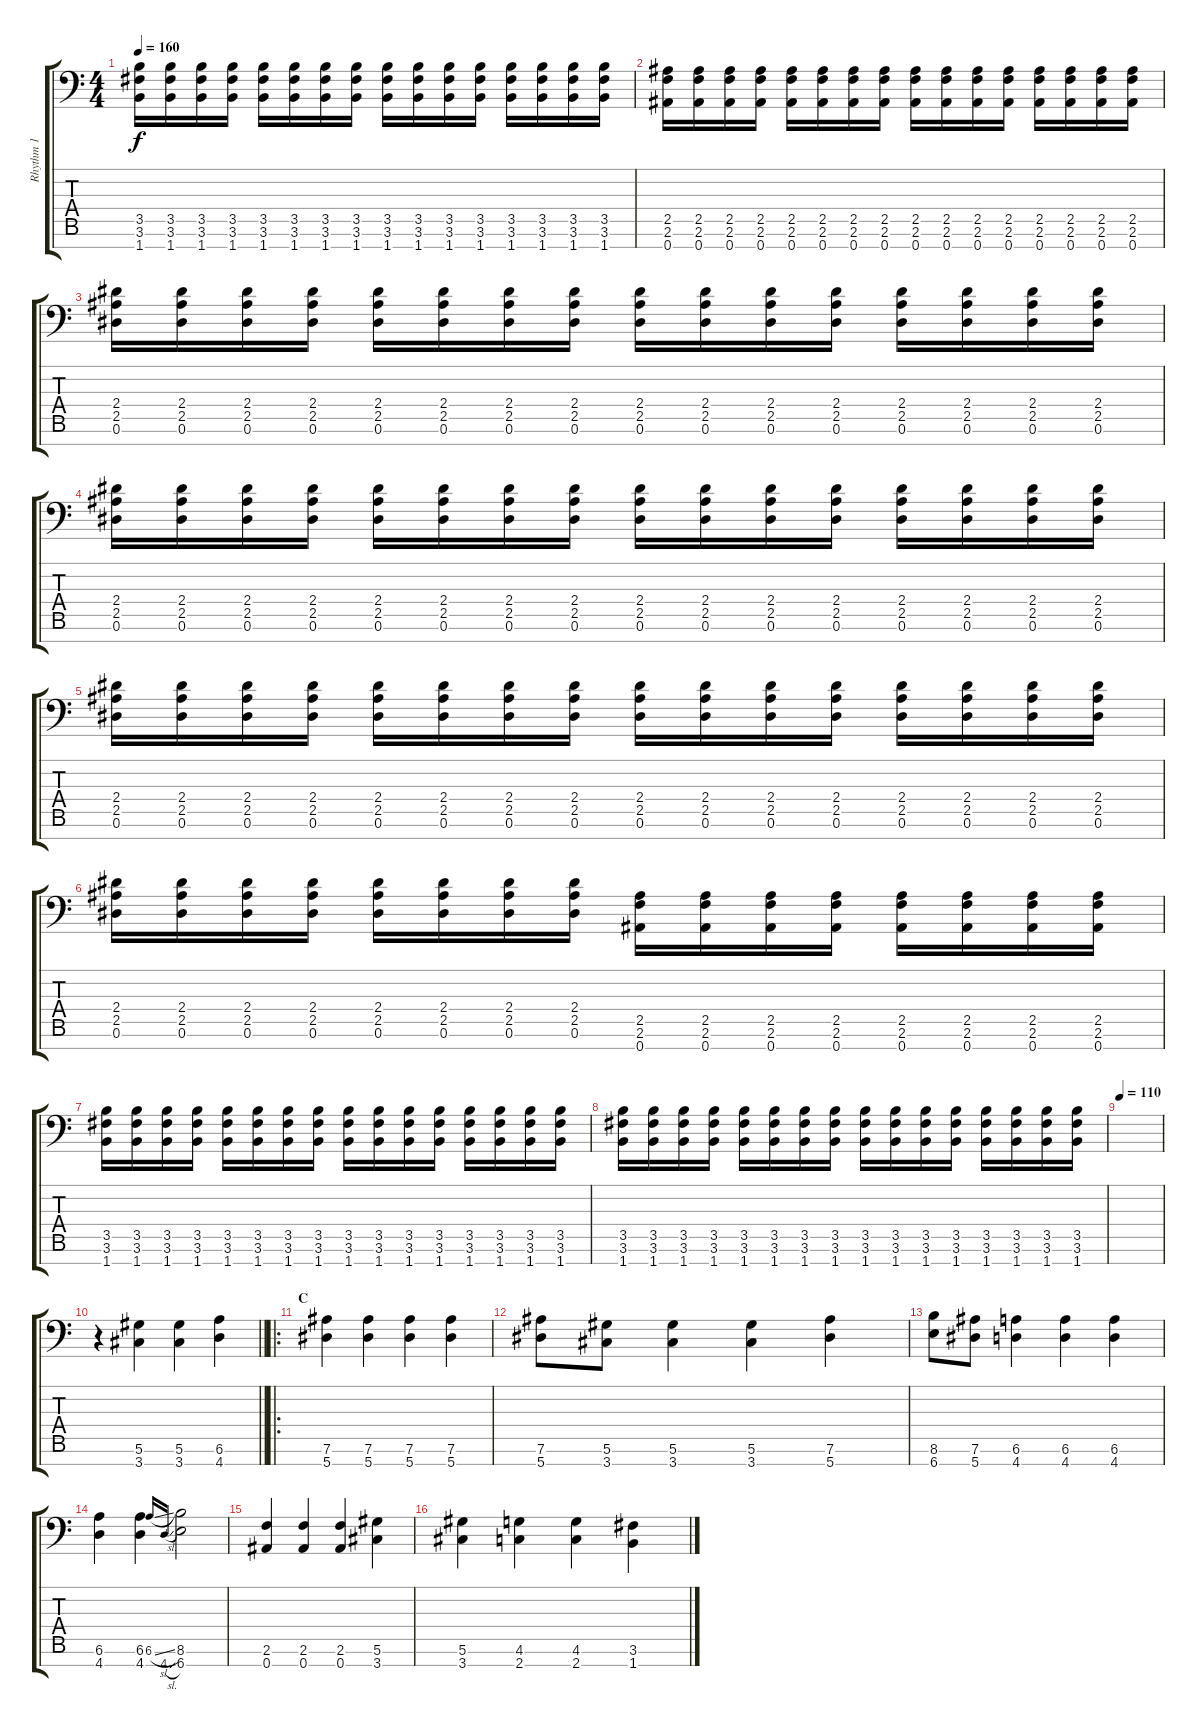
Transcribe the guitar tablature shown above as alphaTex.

\track ("Rhythm 1" "Rhythm 1") {instrument distortionguitar}
\staff {score tabs}
\tuning (Eb4 Bb3 Gb3 Db3 Ab2 Eb2 Bb1) {hide}
\ts (4 4)
\tempo 160
\clef f4
\ks c
(3.5 3.6 1.7).16{dy f} (3.5 3.6 1.7).16 (3.5 3.6 1.7).16 (3.5 3.6 1.7).16 (3.5 3.6 1.7).16 (3.5 3.6 1.7).16 (3.5 3.6 1.7).16 (3.5 3.6 1.7).16 (3.5 3.6 1.7).16 (3.5 3.6 1.7).16 (3.5 3.6 1.7).16 (3.5 3.6 1.7).16 (3.5 3.6 1.7).16 (3.5 3.6 1.7).16 (3.5 3.6 1.7).16 (3.5 3.6 1.7).16 |
(2.5 2.6 0.7).16 (2.5 2.6 0.7).16 (2.5 2.6 0.7).16 (2.5 2.6 0.7).16 (2.5 2.6 0.7).16 (2.5 2.6 0.7).16 (2.5 2.6 0.7).16 (2.5 2.6 0.7).16 (2.5 2.6 0.7).16 (2.5 2.6 0.7).16 (2.5 2.6 0.7).16 (2.5 2.6 0.7).16 (2.5 2.6 0.7).16 (2.5 2.6 0.7).16 (2.5 2.6 0.7).16 (2.5 2.6 0.7).16 |
(2.4 2.5 0.6).16 (2.4 2.5 0.6).16 (2.4 2.5 0.6).16 (2.4 2.5 0.6).16 (2.4 2.5 0.6).16 (2.4 2.5 0.6).16 (2.4 2.5 0.6).16 (2.4 2.5 0.6).16 (2.4 2.5 0.6).16 (2.4 2.5 0.6).16 (2.4 2.5 0.6).16 (2.4 2.5 0.6).16 (2.4 2.5 0.6).16 (2.4 2.5 0.6).16 (2.4 2.5 0.6).16 (2.4 2.5 0.6).16 |
(2.4 2.5 0.6).16 (2.4 2.5 0.6).16 (2.4 2.5 0.6).16 (2.4 2.5 0.6).16 (2.4 2.5 0.6).16 (2.4 2.5 0.6).16 (2.4 2.5 0.6).16 (2.4 2.5 0.6).16 (2.4 2.5 0.6).16 (2.4 2.5 0.6).16 (2.4 2.5 0.6).16 (2.4 2.5 0.6).16 (2.4 2.5 0.6).16 (2.4 2.5 0.6).16 (2.4 2.5 0.6).16 (2.4 2.5 0.6).16 |
(2.4 2.5 0.6).16 (2.4 2.5 0.6).16 (2.4 2.5 0.6).16 (2.4 2.5 0.6).16 (2.4 2.5 0.6).16 (2.4 2.5 0.6).16 (2.4 2.5 0.6).16 (2.4 2.5 0.6).16 (2.4 2.5 0.6).16 (2.4 2.5 0.6).16 (2.4 2.5 0.6).16 (2.4 2.5 0.6).16 (2.4 2.5 0.6).16 (2.4 2.5 0.6).16 (2.4 2.5 0.6).16 (2.4 2.5 0.6).16 |
(2.4 2.5 0.6).16 (2.4 2.5 0.6).16 (2.4 2.5 0.6).16 (2.4 2.5 0.6).16 (2.4 2.5 0.6).16 (2.4 2.5 0.6).16 (2.4 2.5 0.6).16 (2.4 2.5 0.6).16 (2.5 2.6 0.7).16 (2.5 2.6 0.7).16 (2.5 2.6 0.7).16 (2.5 2.6 0.7).16 (2.5 2.6 0.7).16 (2.5 2.6 0.7).16 (2.5 2.6 0.7).16 (2.5 2.6 0.7).16 |
(3.5 3.6 1.7).16 (3.5 3.6 1.7).16 (3.5 3.6 1.7).16 (3.5 3.6 1.7).16 (3.5 3.6 1.7).16 (3.5 3.6 1.7).16 (3.5 3.6 1.7).16 (3.5 3.6 1.7).16 (3.5 3.6 1.7).16 (3.5 3.6 1.7).16 (3.5 3.6 1.7).16 (3.5 3.6 1.7).16 (3.5 3.6 1.7).16 (3.5 3.6 1.7).16 (3.5 3.6 1.7).16 (3.5 3.6 1.7).16 |
(3.5 3.6 1.7).16 (3.5 3.6 1.7).16 (3.5 3.6 1.7).16 (3.5 3.6 1.7).16 (3.5 3.6 1.7).16 (3.5 3.6 1.7).16 (3.5 3.6 1.7).16 (3.5 3.6 1.7).16 (3.5 3.6 1.7).16 (3.5 3.6 1.7).16 (3.5 3.6 1.7).16 (3.5 3.6 1.7).16 (3.5 3.6 1.7).16 (3.5 3.6 1.7).16 (3.5 3.6 1.7).16 (3.5 3.6 1.7).16 |
\tempo 110
|
\barLineRight lightlight
r.4 (5.6 3.7).4 (5.6 3.7).4 (6.6 4.7).4 |
\ro
\section ("" "C")
(7.6 5.7).4 (7.6 5.7).4 (7.6 5.7).4 (7.6 5.7).4 |
(7.6 5.7).8 (5.6 3.7).8 (5.6 3.7).4 (5.6 3.7).4 (7.6 5.7).4 |
(8.6 6.7).8 (7.6 5.7).8 (6.6 4.7).4 (6.6 4.7).4 (6.6 4.7).4 |
(6.6 4.7).4 (6.6 4.7).4 6.6{sl}.16{gr onbeat} 4.7{sl}.16{gr onbeat} (8.6 6.7).2 |
(2.6 0.7).4 (2.6 0.7).4 (2.6 0.7).4 (5.6 3.7).4 |
(5.6 3.7).4 (4.6 2.7).4 (4.6 2.7).4 (3.6 1.7).4
